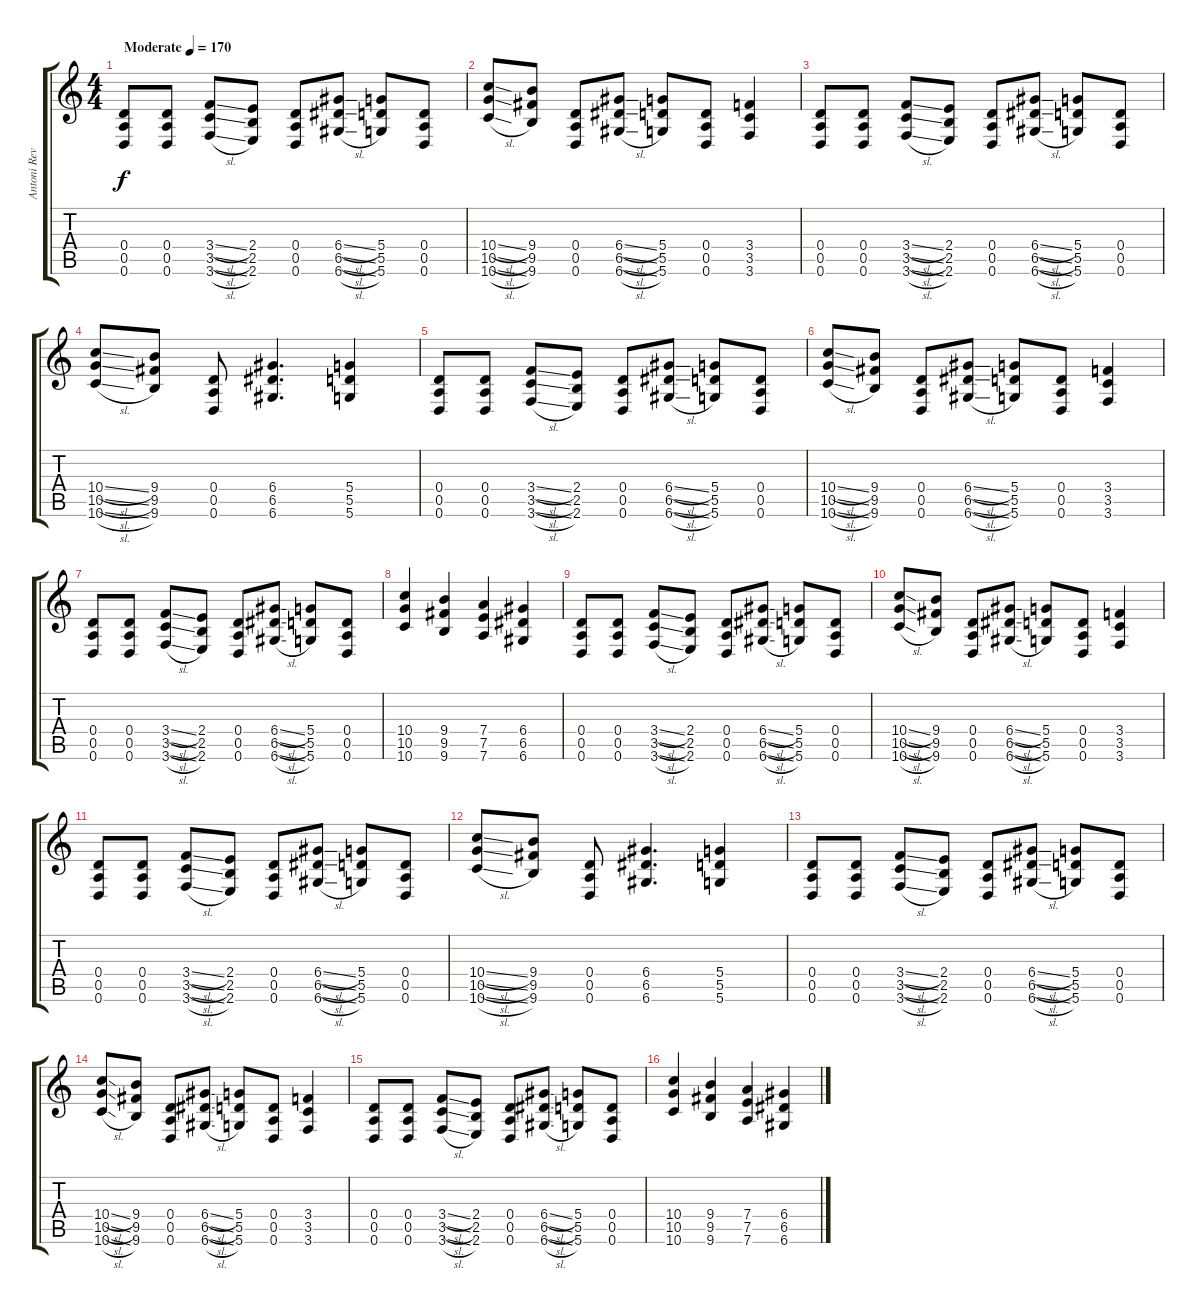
\track ("Antoni Revenson" "Antoni Rev") {instrument distortionguitar}
\staff {score tabs}
\tuning (E4 B3 G3 D3 A2 D2) {hide}
\ts (4 4)
\tempo (170 "Moderate")
\clef g2
\ks c
(0.4 0.5 0.6).8{dy f instrument distortionguitar} (0.4 0.5 0.6).8 (3.4{sl} 3.5{sl} 3.6{sl}).8 (2.4 2.5 2.6).8 (0.4 0.5 0.6).8 (6.4{sl} 6.5{sl} 6.6{sl}).8 (5.4 5.5 5.6).8 (0.4 0.5 0.6).8 |
(10.4{sl} 10.5{sl} 10.6{sl}).8 (9.4 9.5 9.6).8 (0.4 0.5 0.6).8 (6.4{sl} 6.5{sl} 6.6{sl}).8 (5.4 5.5 5.6).8 (0.4 0.5 0.6).8 (3.4 3.5 3.6).4 |
(0.4 0.5 0.6).8 (0.4 0.5 0.6).8 (3.4{sl} 3.5{sl} 3.6{sl}).8 (2.4 2.5 2.6).8 (0.4 0.5 0.6).8 (6.4{sl} 6.5{sl} 6.6{sl}).8 (5.4 5.5 5.6).8 (0.4 0.5 0.6).8 |
(10.4{sl} 10.5{sl} 10.6{sl}).8 (9.4 9.5 9.6).8 (0.4 0.5 0.6).8 (6.4 6.5 6.6).4{d} (5.4 5.5 5.6).4 |
(0.4 0.5 0.6).8 (0.4 0.5 0.6).8 (3.4{sl} 3.5{sl} 3.6{sl}).8 (2.4 2.5 2.6).8 (0.4 0.5 0.6).8 (6.4{sl} 6.5{sl} 6.6{sl}).8 (5.4 5.5 5.6).8 (0.4 0.5 0.6).8 |
(10.4{sl} 10.5{sl} 10.6{sl}).8 (9.4 9.5 9.6).8 (0.4 0.5 0.6).8 (6.4{sl} 6.5{sl} 6.6{sl}).8 (5.4 5.5 5.6).8 (0.4 0.5 0.6).8 (3.4 3.5 3.6).4 |
(0.4 0.5 0.6).8 (0.4 0.5 0.6).8 (3.4{sl} 3.5{sl} 3.6{sl}).8 (2.4 2.5 2.6).8 (0.4 0.5 0.6).8 (6.4{sl} 6.5{sl} 6.6{sl}).8 (5.4 5.5 5.6).8 (0.4 0.5 0.6).8 |
(10.4 10.5 10.6).4 (9.4 9.5 9.6).4 (7.4 7.5 7.6).4 (6.4 6.5 6.6).4 |
(0.4 0.5 0.6).8 (0.4 0.5 0.6).8 (3.4{sl} 3.5{sl} 3.6{sl}).8 (2.4 2.5 2.6).8 (0.4 0.5 0.6).8 (6.4{sl} 6.5{sl} 6.6{sl}).8 (5.4 5.5 5.6).8 (0.4 0.5 0.6).8 |
(10.4{sl} 10.5{sl} 10.6{sl}).8 (9.4 9.5 9.6).8 (0.4 0.5 0.6).8 (6.4{sl} 6.5{sl} 6.6{sl}).8 (5.4 5.5 5.6).8 (0.4 0.5 0.6).8 (3.4 3.5 3.6).4 |
(0.4 0.5 0.6).8 (0.4 0.5 0.6).8 (3.4{sl} 3.5{sl} 3.6{sl}).8 (2.4 2.5 2.6).8 (0.4 0.5 0.6).8 (6.4{sl} 6.5{sl} 6.6{sl}).8 (5.4 5.5 5.6).8 (0.4 0.5 0.6).8 |
(10.4{sl} 10.5{sl} 10.6{sl}).8 (9.4 9.5 9.6).8 (0.4 0.5 0.6).8 (6.4 6.5 6.6).4{d} (5.4 5.5 5.6).4 |
(0.4 0.5 0.6).8 (0.4 0.5 0.6).8 (3.4{sl} 3.5{sl} 3.6{sl}).8 (2.4 2.5 2.6).8 (0.4 0.5 0.6).8 (6.4{sl} 6.5{sl} 6.6{sl}).8 (5.4 5.5 5.6).8 (0.4 0.5 0.6).8 |
(10.4{sl} 10.5{sl} 10.6{sl}).8 (9.4 9.5 9.6).8 (0.4 0.5 0.6).8 (6.4{sl} 6.5{sl} 6.6{sl}).8 (5.4 5.5 5.6).8 (0.4 0.5 0.6).8 (3.4 3.5 3.6).4 |
(0.4 0.5 0.6).8 (0.4 0.5 0.6).8 (3.4{sl} 3.5{sl} 3.6{sl}).8 (2.4 2.5 2.6).8 (0.4 0.5 0.6).8 (6.4{sl} 6.5{sl} 6.6{sl}).8 (5.4 5.5 5.6).8 (0.4 0.5 0.6).8 |
(10.4 10.5 10.6).4 (9.4 9.5 9.6).4 (7.4 7.5 7.6).4 (6.4 6.5 6.6).4
